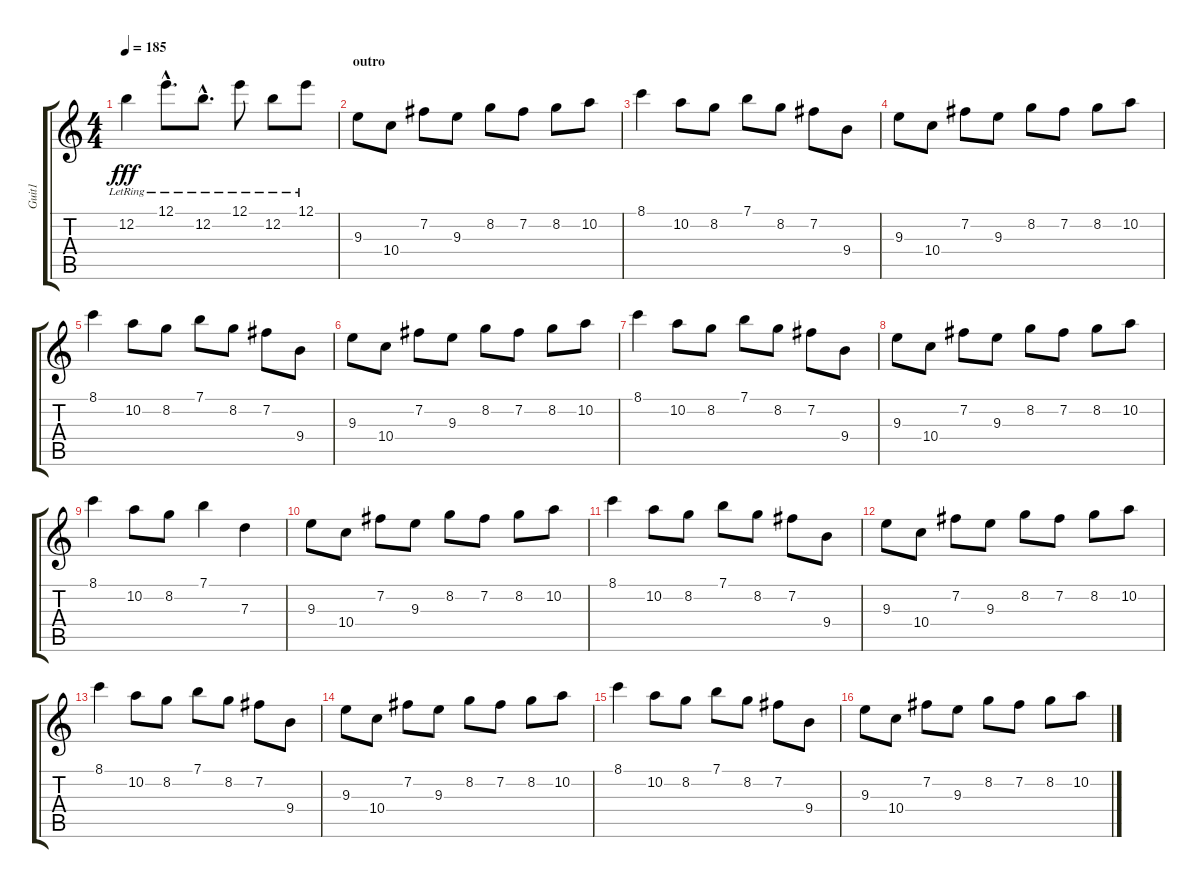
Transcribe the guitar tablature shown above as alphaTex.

\track ("Guit1" "Guit1") {instrument acousticguitarsteel}
\staff {score tabs}
\tuning (E4 B3 G3 D3 A2 E2) {hide}
\ts (4 4)
\tempo 185
\clef g2
\ks c
12.2{lr}.4{dy fff} 12.1{hac lr}.8{d} 12.2{hac lr}.8{d} 12.1{lr}.8 12.2{lr}.8 12.1{lr}.8 |
\section ("" "outro")
9.3.8 10.4.8 7.2.8 9.3.8 8.2.8 7.2.8 8.2.8 10.2.8 |
8.1.4 10.2.8 8.2.8 7.1.8 8.2.8 7.2.8 9.4.8 |
9.3.8 10.4.8 7.2.8 9.3.8 8.2.8 7.2.8 8.2.8 10.2.8 |
8.1.4 10.2.8 8.2.8 7.1.8 8.2.8 7.2.8 9.4.8 |
9.3.8 10.4.8 7.2.8 9.3.8 8.2.8 7.2.8 8.2.8 10.2.8 |
8.1.4 10.2.8 8.2.8 7.1.8 8.2.8 7.2.8 9.4.8 |
9.3.8 10.4.8 7.2.8 9.3.8 8.2.8 7.2.8 8.2.8 10.2.8 |
8.1.4 10.2.8 8.2.8 7.1.4 7.3.4 |
9.3.8 10.4.8 7.2.8 9.3.8 8.2.8 7.2.8 8.2.8 10.2.8 |
8.1.4 10.2.8 8.2.8 7.1.8 8.2.8 7.2.8 9.4.8 |
9.3.8 10.4.8 7.2.8 9.3.8 8.2.8 7.2.8 8.2.8 10.2.8 |
8.1.4 10.2.8 8.2.8 7.1.8 8.2.8 7.2.8 9.4.8 |
9.3.8 10.4.8 7.2.8 9.3.8 8.2.8 7.2.8 8.2.8 10.2.8 |
8.1.4 10.2.8 8.2.8 7.1.8 8.2.8 7.2.8 9.4.8 |
9.3.8 10.4.8 7.2.8 9.3.8 8.2.8 7.2.8 8.2.8 10.2.8
